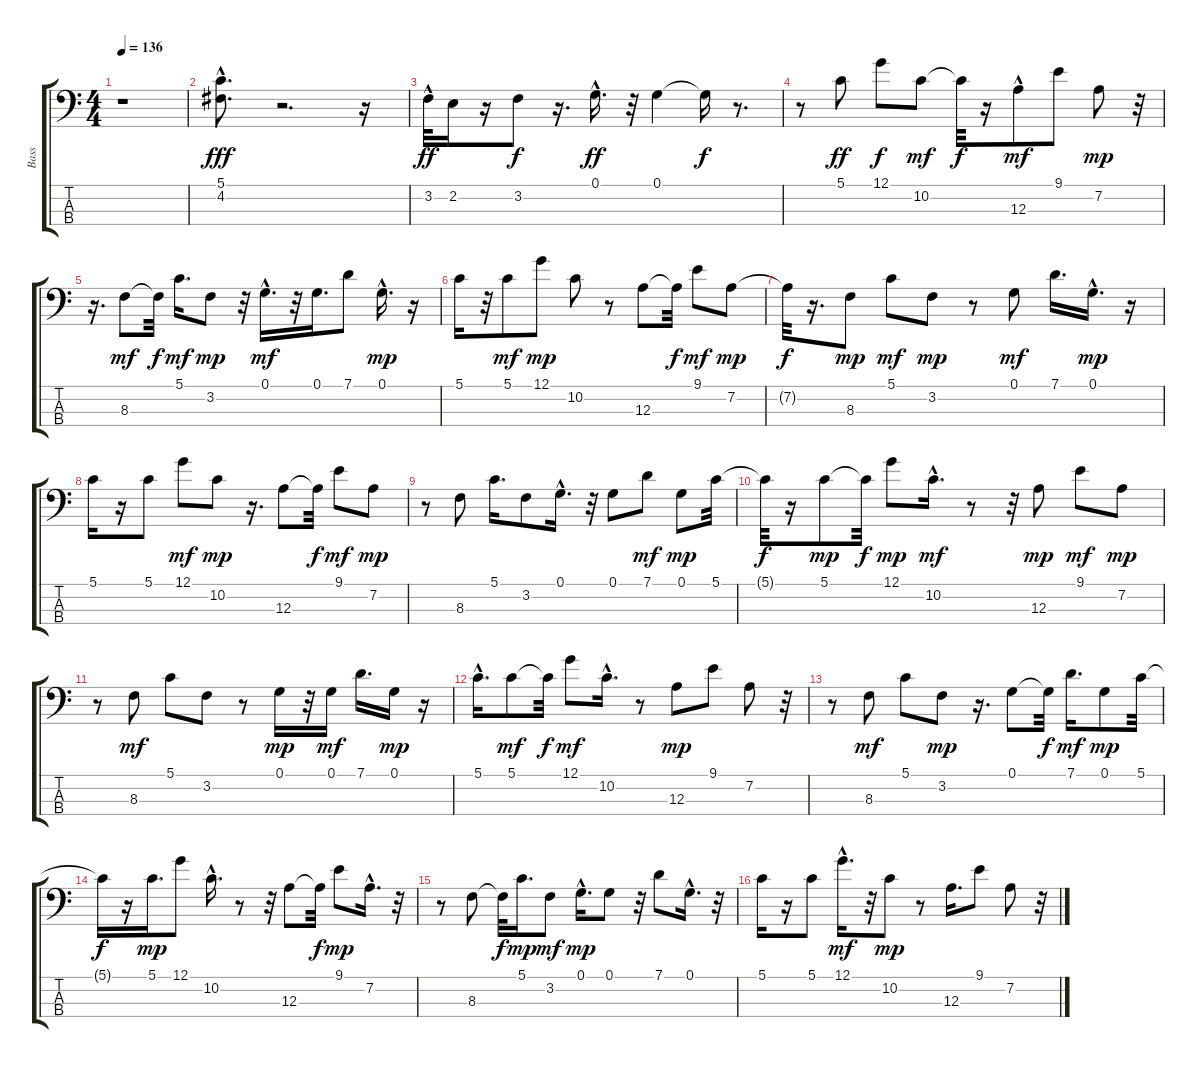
\track ("Bass" "Bass") {instrument electricbassfinger}
\staff {score tabs}
\tuning (G2 D2 A1 E1) {hide}
\ts (4 4)
\tempo 136
\clef f4
\ks c
r.1{dy fff instrument electricbassfinger} |
(5.1{hac} 4.2).8{d} r.2{d} r.16 |
3.2{hac}.32{dy ff} 2.2.16 r.16 3.2.8{dy f} r.16{d} 0.1{hac}.16{d dy ff} r.32 0.1.4 0.1{t}.16{dy f} r.8{d} |
r.8 5.1.8{dy ff} 12.1.8{dy f} 10.2.8{dy mf} 10.2{t}.32{dy f} r.16 12.3{hac}.8{dy mf} 9.1.8 7.2.8{dy mp} r.32 |
r.16{d} 8.3.8{dy mf} 8.3{t}.32{dy f} 5.1.16{d dy mf} 3.2.8{dy mp} r.32 0.1{hac}.16{d dy mf} r.32 0.1.16{d} 7.1.8 0.1{hac}.16{d dy mp} r.16 |
5.1.16 r.32 5.1.8{dy mf} 12.1.8{dy mp} 10.2.8 r.8 12.3.8 12.3{t}.32{dy f} 9.1.8{dy mf} 7.2.8{dy mp} |
7.2{t}.32{dy f} r.16{d} 8.3.8{dy mp} 5.1.8{dy mf} 3.2.8{dy mp} r.8 0.1.8{dy mf} 7.1.16{d} 0.1{hac}.16{d dy mp} r.16 |
5.1.16 r.16 5.1.8 12.1.8{dy mf} 10.2.8{dy mp} r.16{d} 12.3.8 12.3{t}.32{dy f} 9.1.8{dy mf} 7.2.8{dy mp} |
r.8 8.3.8 5.1.16{d} 3.2.8 0.1{hac}.16{d} r.32 0.1.8 7.1.8{dy mf} 0.1.8{dy mp} 5.1.32 |
5.1{t}.32{dy f} r.16 5.1.8{dy mp} 5.1{t}.32{dy f} 12.1.8{dy mp} 10.2{hac}.16{d dy mf} r.8 r.32 12.3.8{dy mp} 9.1.8{dy mf} 7.2.8{dy mp} |
r.8 8.3.8{dy mf} 5.1.8 3.2.8 r.8 0.1.16{dy mp} r.32 0.1.16{dy mf} 7.1.16{d} 0.1.16{dy mp} r.16 |
5.1{hac}.16{d} 5.1.8{dy mf} 5.1{t}.32{dy f} 12.1.8{dy mf} 10.2{hac}.16{d} r.8 12.3.8{dy mp} 9.1.8 7.2.8 r.32 |
r.8 8.3.8{dy mf} 5.1.8 3.2.8{dy mp} r.16{d} 0.1.8 0.1{t}.32{dy f} 7.1.16{d dy mf} 0.1.8{dy mp} 5.1.32 |
5.1{t}.16{dy f} r.16 5.1.16{d dy mp} 12.1.8 10.2{hac}.16{d} r.8 r.32 12.3.8 12.3{t}.32{dy f} 9.1.8{dy mp} 7.2{hac}.16{d} r.32 |
r.8 8.3.8 8.3{t}.32{dy f} 5.1.16{d dy mp} 3.2.8{dy mf} 0.1{hac}.16{d dy mp} 0.1.8 r.32 7.1.8 0.1{hac}.16{d} r.32 |
5.1.16 r.16 5.1.8 12.1{hac}.16{d dy mf} r.32 10.2.8{dy mp} r.8 12.3.16{d} 9.1.8 7.2.8 r.32
